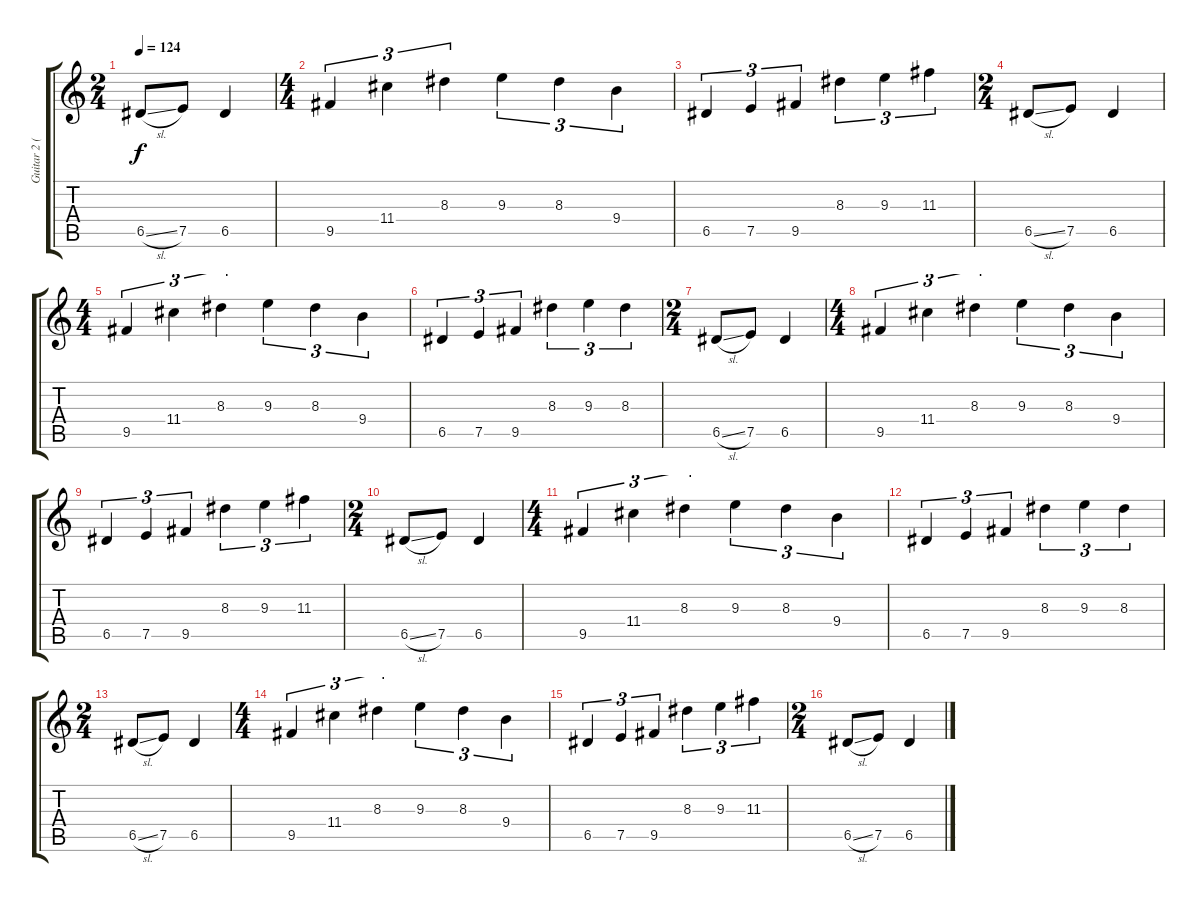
\track ("Guitar 2 (Joshua Brigham)" "Guitar 2 (") {instrument distortionguitar}
\staff {score tabs}
\tuning (E4 B3 G3 D3 A2 D2) {hide}
\ts (2 4)
\tempo 124
\clef g2
\ks c
6.5{sl}.8{dy f} 7.5.8 6.5.4 |
\ts (4 4)
9.5.4{tu (3 2)} 11.4.4{tu (3 2)} 8.3.4{tu (3 2)} 9.3.4{tu (3 2)} 8.3.4{tu (3 2)} 9.4.4{tu (3 2)} |
6.5.4{tu (3 2)} 7.5.4{tu (3 2)} 9.5.4{tu (3 2)} 8.3.4{tu (3 2)} 9.3.4{tu (3 2)} 11.3.4{tu (3 2)} |
\ts (2 4)
6.5{sl}.8 7.5.8 6.5.4 |
\ts (4 4)
9.5.4{tu (3 2)} 11.4.4{tu (3 2)} 8.3.4{tu (3 2)} 9.3.4{tu (3 2)} 8.3.4{tu (3 2)} 9.4.4{tu (3 2)} |
6.5.4{tu (3 2)} 7.5.4{tu (3 2)} 9.5.4{tu (3 2)} 8.3.4{tu (3 2)} 9.3.4{tu (3 2)} 8.3.4{tu (3 2)} |
\ts (2 4)
6.5{sl}.8 7.5.8 6.5.4 |
\ts (4 4)
9.5.4{tu (3 2)} 11.4.4{tu (3 2)} 8.3.4{tu (3 2)} 9.3.4{tu (3 2)} 8.3.4{tu (3 2)} 9.4.4{tu (3 2)} |
6.5.4{tu (3 2)} 7.5.4{tu (3 2)} 9.5.4{tu (3 2)} 8.3.4{tu (3 2)} 9.3.4{tu (3 2)} 11.3.4{tu (3 2)} |
\ts (2 4)
6.5{sl}.8 7.5.8 6.5.4 |
\ts (4 4)
9.5.4{tu (3 2)} 11.4.4{tu (3 2)} 8.3.4{tu (3 2)} 9.3.4{tu (3 2)} 8.3.4{tu (3 2)} 9.4.4{tu (3 2)} |
6.5.4{tu (3 2)} 7.5.4{tu (3 2)} 9.5.4{tu (3 2)} 8.3.4{tu (3 2)} 9.3.4{tu (3 2)} 8.3.4{tu (3 2)} |
\ts (2 4)
6.5{sl}.8 7.5.8 6.5.4 |
\ts (4 4)
9.5.4{tu (3 2)} 11.4.4{tu (3 2)} 8.3.4{tu (3 2)} 9.3.4{tu (3 2)} 8.3.4{tu (3 2)} 9.4.4{tu (3 2)} |
6.5.4{tu (3 2)} 7.5.4{tu (3 2)} 9.5.4{tu (3 2)} 8.3.4{tu (3 2)} 9.3.4{tu (3 2)} 11.3.4{tu (3 2)} |
\ts (2 4)
6.5{sl}.8 7.5.8 6.5.4
